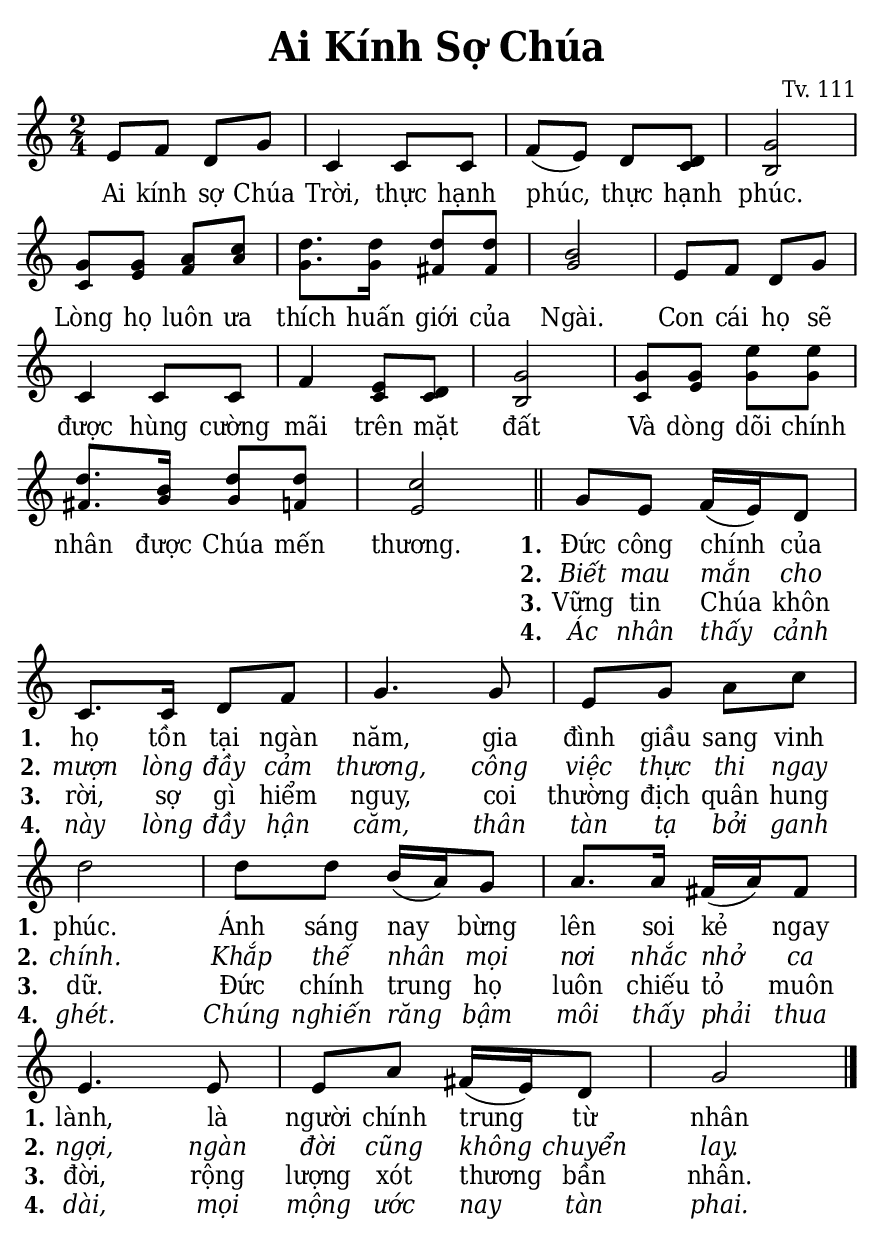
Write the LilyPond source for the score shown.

% Cài đặt chung\
\version "2.22.1"
\include "english.ly"

\header {
  title = \markup { \fontsize #1 "Ai Kính Sợ Chúa" }
  composer = "Tv. 111"
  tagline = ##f
}

% Nhạc phiên khúc
nhacPhienKhucSop = \relative c' {
  e8 f d g |
  c,4 c8 c |
  f (e) d d |
  g2 |
  g8 g a c |
  d8. d16 d8 d |
  b2 |
  e,8 f d g |
  c,4 c8 c |
  f4 e8 d |
  g2 |
  g8 g e' e |
  d8. b16 d8 d |
  c2 \bar "||"
  
  g8 e f16 (e) d8 |
  c8. c16 d8 f |
  g4. g8 |
  e g a c |
  d2 |
  d8 d b16 (a) g8 |
  a8. a16 fs (a) fs8 |
  e4. e8 |
  e a fs16 (e) d8 |
  g2 \bar "|."
}

nhacPhienKhucAlto = \relative c' {
  e8 f d g |
  c,4 c8 c |
  f (e) d c |
  b2 |
  c8 e f a |
  g8. g16 fs8 fs |
  g2 |
  e8 f d g |
  c,4 c8 c |
  f4 c8 c |
  b2 |
  c8 e g g |
  fs8. g16 g8 f! |
  e2
}

% Lời phiên khúc
loiPhienKhucSop = \lyrics {
  %\set stanza = "ĐK:"
  Ai kính sợ Chúa Trời, thực hạnh phúc,
  thực hạnh phúc.
  Lòng họ luôn ưa thích huấn giới của Ngài.
  Con cái họ sẽ được hùng cường mãi trên mặt đất
  Và dòng dõi chính nhân được Chúa mến thương.
  <<
    {
      \set stanza = "1."
      Đức công chính của họ tồn tại ngàn năm,
      gia đình giầu sang vinh phúc.
      Ánh sáng nay bừng lên soi kẻ ngay lành,
      là người chính trung từ nhân
    }
    \new Lyrics {
	    \set associatedVoice = "beSop"
	    \set stanza = "2."
      \override Lyrics.LyricText.font-shape = #'italic
	    Biết mau mắn cho mượn lòng đầy cảm thương,
	    công việc thực thi ngay chính.
	    Khắp thế nhân mọi nơi nhắc nhở ca ngợi,
	    ngàn đời cũng không chuyển lay.
    }
    \new Lyrics {
	    \set associatedVoice = "beSop"
	    \set stanza = "3."
	    Vững tin Chúa khôn rời, sợ gì hiểm nguy,
	    coi thường địch quân hung dữ.
	    Đức chính trung họ luôn chiếu tỏ muôn đời,
	    rộng lượng xót thương bần nhân.
    }
    \new Lyrics {
	    \set associatedVoice = "beSop"
	    \set stanza = "4."
      \override Lyrics.LyricText.font-shape = #'italic
	    Ác nhân thấy cảnh này lòng đầy hận căm,
	    thân tàn tạ bởi ganh ghét.
	    Chúng nghiến răng bậm môi thấy phải thua dài,
	    mọi mộng ước nay tàn phai.
    }
  >>
}

% Dàn trang
\paper {
  #(set-paper-size "a5")
  top-margin = 3\mm
  bottom-margin = 3\mm
  left-margin = 3\mm
  right-margin = 3\mm
  indent = #0
  #(define fonts
	 (make-pango-font-tree "Deja Vu Serif Condensed"
	 		       "Deja Vu Serif Condensed"
			       "Deja Vu Serif Condensed"
			       (/ 20 20)))
  print-page-number = ##f
  page-count = #1
}

TongNhip = {
  \key c \major \time 2/4
  \set Timing.beamExceptions = #'()
  \set Timing.baseMoment = #(ly:make-moment 1/4)
}

% mã nguồn cho những chức năng chưa hỗ trợ trong phiên bản lilypond hiện tại
% cung cấp bởi cộng đồng lilypond khi gửi email đến lilypond-user@gnu.org
% Đổi kích thước nốt cho bè phụ
notBePhu =
#(define-music-function (font-size music) (number? ly:music?)
   (for-some-music
     (lambda (m)
       (if (music-is-of-type? m 'rhythmic-event)
           (begin
             (set! (ly:music-property m 'tweaks)
                   (cons `(font-size . ,font-size)
                         (ly:music-property m 'tweaks)))
             #t)
           #f))
     music)
   music)

% in số phiên khúc trên mỗi dòng
#(define (add-grob-definition grob-name grob-entry)
    (set! all-grob-descriptions
          (cons ((@@ (lily) completize-grob-entry)
                 (cons grob-name grob-entry))
                all-grob-descriptions)))

#(add-grob-definition
   'StanzaNumberSpanner
   `((direction . ,LEFT)
     (font-series . bold)
     (padding . 1)
     (side-axis . ,X)
     (stencil . ,ly:text-interface::print)
     (X-offset . ,ly:side-position-interface::x-aligned-side)
     (Y-extent . ,grob::always-Y-extent-from-stencil)
     (meta . ((class . Spanner)
              (interfaces . (font-interface
                             side-position-interface
                             stanza-number-interface
                             text-interface))))))

\layout {
   \context {
     \Global
     \grobdescriptions #all-grob-descriptions
   }
   \context {
     \Score
     \remove Stanza_number_align_engraver
     \consists
       #(lambda (context)
          (let ((texts '())
                (syllables '()))
            (make-engraver
             (acknowledgers
              ((stanza-number-interface engraver grob source-engraver)
                 (set! texts (cons grob texts)))
              ((lyric-syllable-interface engraver grob source-engraver)
                 (set! syllables (cons grob syllables))))
             ((stop-translation-timestep engraver)
                (for-each
                 (lambda (text)
                   (for-each
                    (lambda (syllable)
                      (ly:pointer-group-interface::add-grob text
'side-support-elements syllable))
                    syllables))
                 texts)
                (set! syllables '())))))
   }
   \context {
     \Lyrics
     \remove Stanza_number_engraver
     \consists
       #(lambda (context)
          (let ((text #f)
                (last-stanza #f))
            (make-engraver
             ((process-music engraver)
                (let ((stanza (ly:context-property context 'stanza #f)))
                  (if (and stanza (not (equal? stanza last-stanza)))
                      (let ((column (ly:context-property context
'currentCommandColumn)))
                        (set! last-stanza stanza)
                        (if text
                            (ly:spanner-set-bound! text RIGHT column))

                        (set! text (ly:engraver-make-grob engraver
'StanzaNumberSpanner '()))
                        (ly:grob-set-property! text 'text stanza)
                        (ly:spanner-set-bound! text LEFT column)))))
             ((finalize engraver)
                (if text
                    (let ((column (ly:context-property context
'currentCommandColumn)))
                      (ly:spanner-set-bound! text RIGHT column)))))))
     \override StanzaNumberSpanner.horizon-padding = 10000
   }
}
% kết thúc mã nguồn

\score {
  \new ChoirStaff <<
    \new Staff \with {
        \consists "Merge_rests_engraver"
        printPartCombineTexts = ##f
      }
      <<
      \new Voice \TongNhip \partCombine 
        \nhacPhienKhucSop
        \notBePhu -1 { \nhacPhienKhucAlto }
      \new NullVoice = beSop \nhacPhienKhucSop
      \new Lyrics \lyricsto beSop \loiPhienKhucSop
      >>
  >>
  \layout {
    \override Lyrics.LyricSpace.minimum-distance = #1
    \override Score.BarNumber.break-visibility = ##(#f #f #f)
    \override Score.SpacingSpanner.uniform-stretching = ##t
  } 
}
